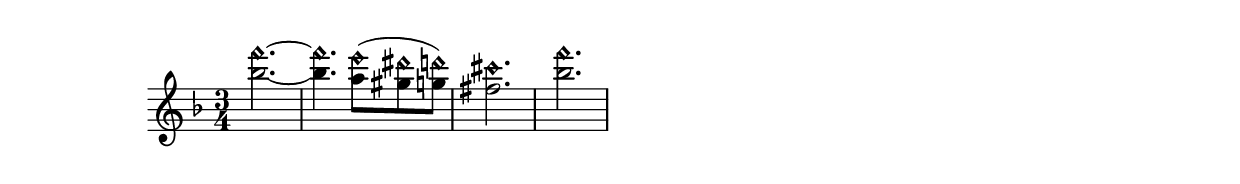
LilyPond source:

%% DO NOT EDIT this file manually; it is automatically
%% generated from LSR http://lsr.dsi.unimi.it
%% Make any changes in LSR itself, or in Documentation/snippets/new/ ,
%% and then run scripts/auxiliar/makelsr.py
%%
%% This file is in the public domain.
\version "2.14.2"

\header {
  lsrtags = "real-music, unfretted-strings, tweaks-and-overrides"

  texidoc = "
Artificial harmonics using @code{\\harmonic} do not show dots.  To
override this behavior, set the context property @code{harmonicDots}.

"
  doctitle = "Dotted harmonics"
} % begin verbatim


\relative c''' {
  \time 3/4
  \key f \major
  \set harmonicDots = ##t
  <bes f'\harmonic>2. ~
  <bes f'\harmonic>4. <a e'\harmonic>8( <gis dis'\harmonic> <g d'\harmonic>)
  <fis cis'\harmonic>2.
  <bes f'\harmonic>2.
}
